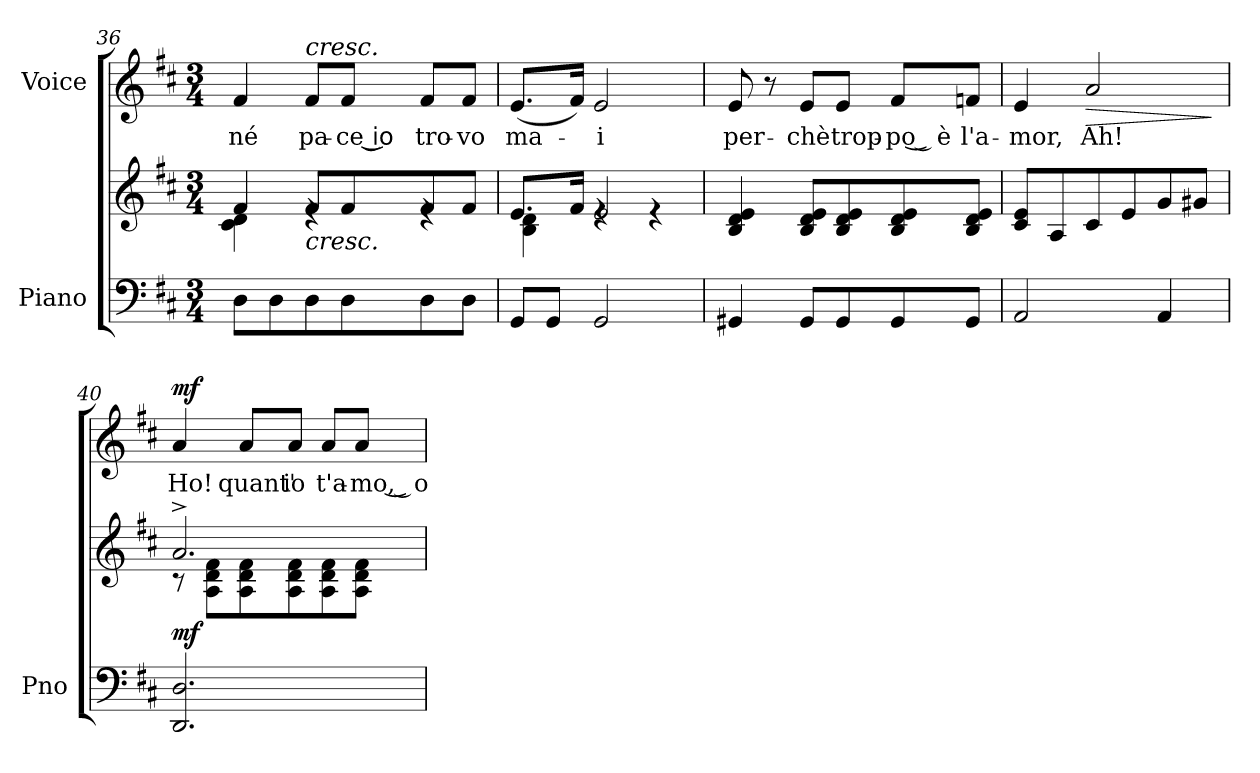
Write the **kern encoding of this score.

**kern	**kern	**dynam	**kern	**text	**dynam
*part2	*part2	*part2	*part1	*part1	*part1
*staff3	*staff2	*staff2/3	*staff1	*staff1	*staff1
*I"Piano	*	*	*I"Voice	*	*
*I'Pno	*	*	*	*	*
*clefF4	*clefG2	*	*clefG2	*	*
*k[f#c#]	*k[f#c#]	*	*k[f#c#]	*	*
*M3/4	*M3/4	*	*M3/4	*	*
=36	=36	=36	=36	=36	=36
*	*^	*	*	*	*
!	!	!	!	!	!LO:LY:b	!
8D\L	4f#/	4c#\ 4d\	.	4f#/	né	.
8D\	.	.	.	.	.	.
!	!	!	!	!LO:TX:a:i:t=cresc.	!	!
!	!LO:TX:b:i:t=cresc.	!	!	!	!	!
!	!	!	!	!	!LO:LY:b	!
8D\	8f#/L	4re	.	8f#/L	pa-	.
!	!	!	!	!	!LO:LY:b	!
8D\	8f#/	.	.	8f#/J	-ce ͜io	.
!	!	!	!	!	!LO:LY:b	!
8D\	8f#/	4re	.	8f#/L	tro-	.
!	!	!	!	!	!LO:LY:b	!
8D\J	8f#/J	.	.	8f#/J	-vo	.
!!LO:LB:g=z
=37	=37	=37	=37	=37	=37	=37
!	!	!	!	!	!LO:LY:b	!
8GG/L	8.e/L	4B\ 4d\	.	(<8.e/L	ma-	.
8GG/J	.	.	.	.	.	.
.	16f#/Jk	.	.	16f#/Jk)	.	.
!	!	!	!	!	!LO:LY:b	!
2GG/	2e/	4re	.	2e/	-i	.
.	.	4re	.	.	.	.
=38	=38	=38	=38	=38	=38	=38
!	!	!	!	!	!LO:LY:b	!
*	*v	*v	*	*	*	*
4GG#X/	4B/ 4d/ 4e/	.	8e/	per-	.
.	.	.	8r	.	.
!	!	!	!	!LO:LY:b	!
8GG#/L	8B/ 8d/ 8e/L	.	8e/L	-chè	.
!	!	!	!	!LO:LY:b	!
8GG#/	8B/ 8d/ 8e/	.	8e/J	trop-	.
!	!	!	!	!LO:LY:b	!
8GG#/	8B/ 8d/ 8e/	.	8f#/L	-po͜ è	.
!	!	!	!	!LO:LY:b	!
8GG#/J	8B/ 8d/ 8e/J	.	8fn/J	l'a-	.
=39	=39	=39	=39	=39	=39
!	!	!	!	!LO:LY:b	!
2AA/	8c#/ 8e/L	.	4e/	-mor,	.
.	8A/	.	.	.	.
!	!	!	!	!LO:LY:b	!LO:HP:b
.	8c#/	.	2a/	Ah!	>
.	8e/	.	.	.	.
4AA/	8g/	.	.	.	.
.	8g#X/J	.	.	.	.
.	.	.	.	.	]
=40	=40	=40	=40	=40	=40
*	*^	*	*	*	*
!	!	!	!LO:DY:b	!	!LO:LY:b	!LO:DY:a
2.DD/ 2.D/	2.a^/	8r	mf	4a/	Ho!	mf
.	.	8A\ 8d\ 8f#\L	.	.	.	.
!	!	!	!	!	!LO:LY:b	!
.	.	8A\ 8d\ 8f#\	.	8a/L	quant'	.
!	!	!	!	!	!LO:LY:b	!
.	.	8A\ 8d\ 8f#\	.	8a/J	io	.
!	!	!	!	!	!LO:LY:b	!
.	.	8A\ 8d\ 8f#\	.	8a/L	t'a-	.
!	!	!	!	!	!LO:LY:b	!
.	.	8A\ 8d\ 8f#\J	.	8a/J	-mo,͜ o	.
*	*v	*v	*	*	*	*
=	=	=	=	=	=
*-	*-	*-	*-	*-	*-
